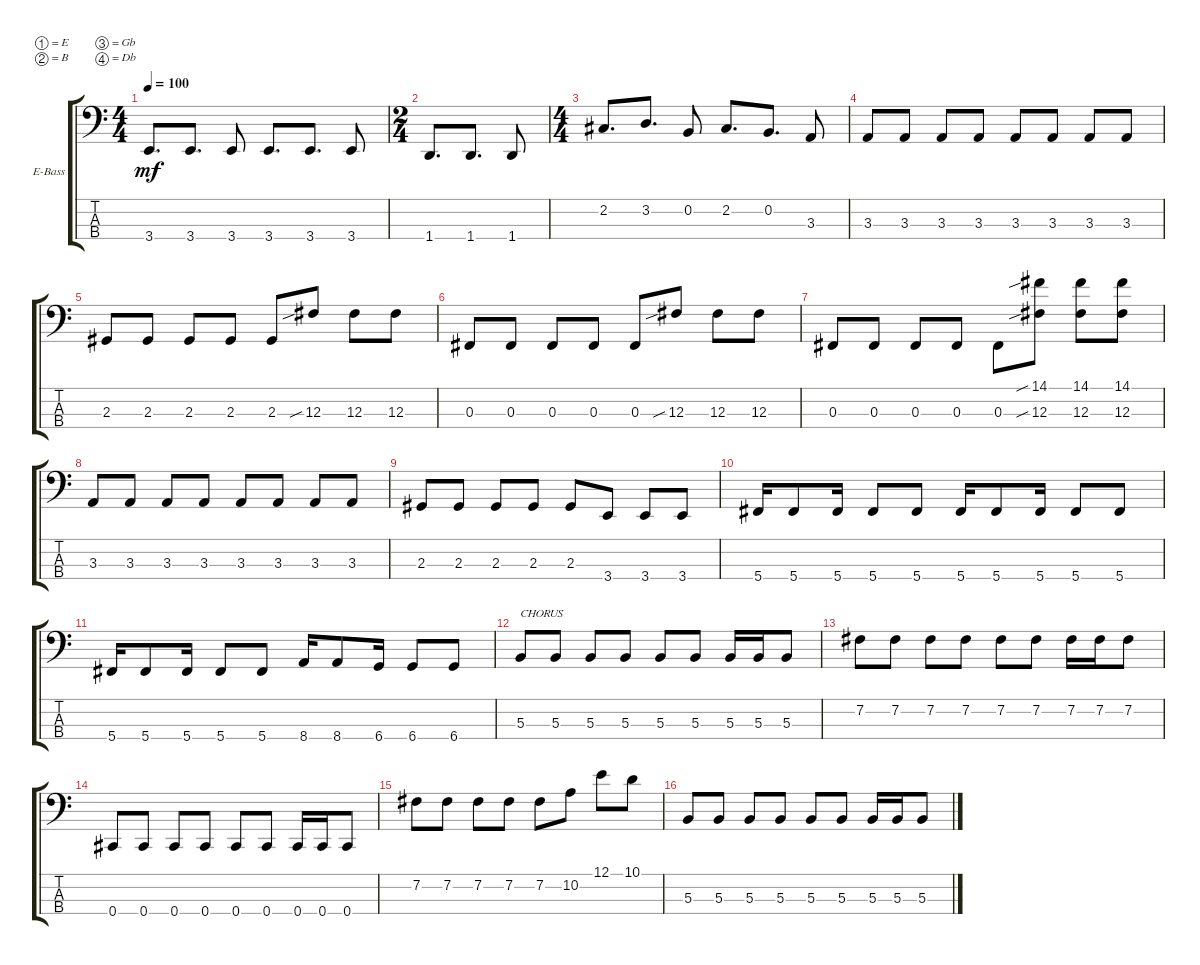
\bracketExtendMode groupsimilarinstruments
\firstSystemTrackNameOrientation horizontal
\otherSystemsTrackNameOrientation horizontal
\track ("Bass" "E-Bass") {instrument electricbassfinger}
\staff {score tabs}
\tuning (E2 B1 Gb1 Db1)
\ts (4 4)
\tempo 100
\clef f4
\ks c
3.4.8{d dy mf} 3.4.8{d} 3.4.8 3.4.8{d} 3.4.8{d} 3.4.8 |
\ts (2 4)
1.4.8{d} 1.4.8{d} 1.4.8 |
\ts (4 4)
2.2.8{d} 3.2.8{d} 0.2.8 2.2.8{d} 0.2.8{d} 3.3.8 |
3.3.8 3.3.8 3.3.8 3.3.8 3.3.8 3.3.8 3.3.8 3.3.8 |
2.3.8 2.3.8 2.3.8 2.3.8 2.3.8 12.3{sib}.8 12.3.8 12.3.8 |
0.3.8 0.3.8 0.3.8 0.3.8 0.3.8 12.3{sib}.8 12.3.8 12.3.8 |
0.3.8 0.3.8 0.3.8 0.3.8 0.3.8 (12.3{sib} 14.1{sib}).8 (12.3 14.1).8 (12.3 14.1).8 |
3.3.8 3.3.8 3.3.8 3.3.8 3.3.8 3.3.8 3.3.8 3.3.8 |
2.3.8 2.3.8 2.3.8 2.3.8 2.3.8 3.4.8 3.4.8 3.4.8 |
5.4.16 5.4.8 5.4.16 5.4.8 5.4.8 5.4.16 5.4.8 5.4.16 5.4.8 5.4.8 |
5.4.16 5.4.8 5.4.16 5.4.8 5.4.8 8.4.16 8.4.8 6.4.16 6.4.8 6.4.8 |
5.3.8{txt "CHORUS"} 5.3.8 5.3.8 5.3.8 5.3.8 5.3.8 5.3.16 5.3.16 5.3.8 |
7.2.8 7.2.8 7.2.8 7.2.8 7.2.8 7.2.8 7.2.16 7.2.16 7.2.8 |
0.4.8 0.4.8 0.4.8 0.4.8 0.4.8 0.4.8 0.4.16 0.4.16 0.4.8 |
7.2.8 7.2.8 7.2.8 7.2.8 7.2.8 10.2.8 12.1.8 10.1.8 |
5.3.8 5.3.8 5.3.8 5.3.8 5.3.8 5.3.8 5.3.16 5.3.16 5.3.8
